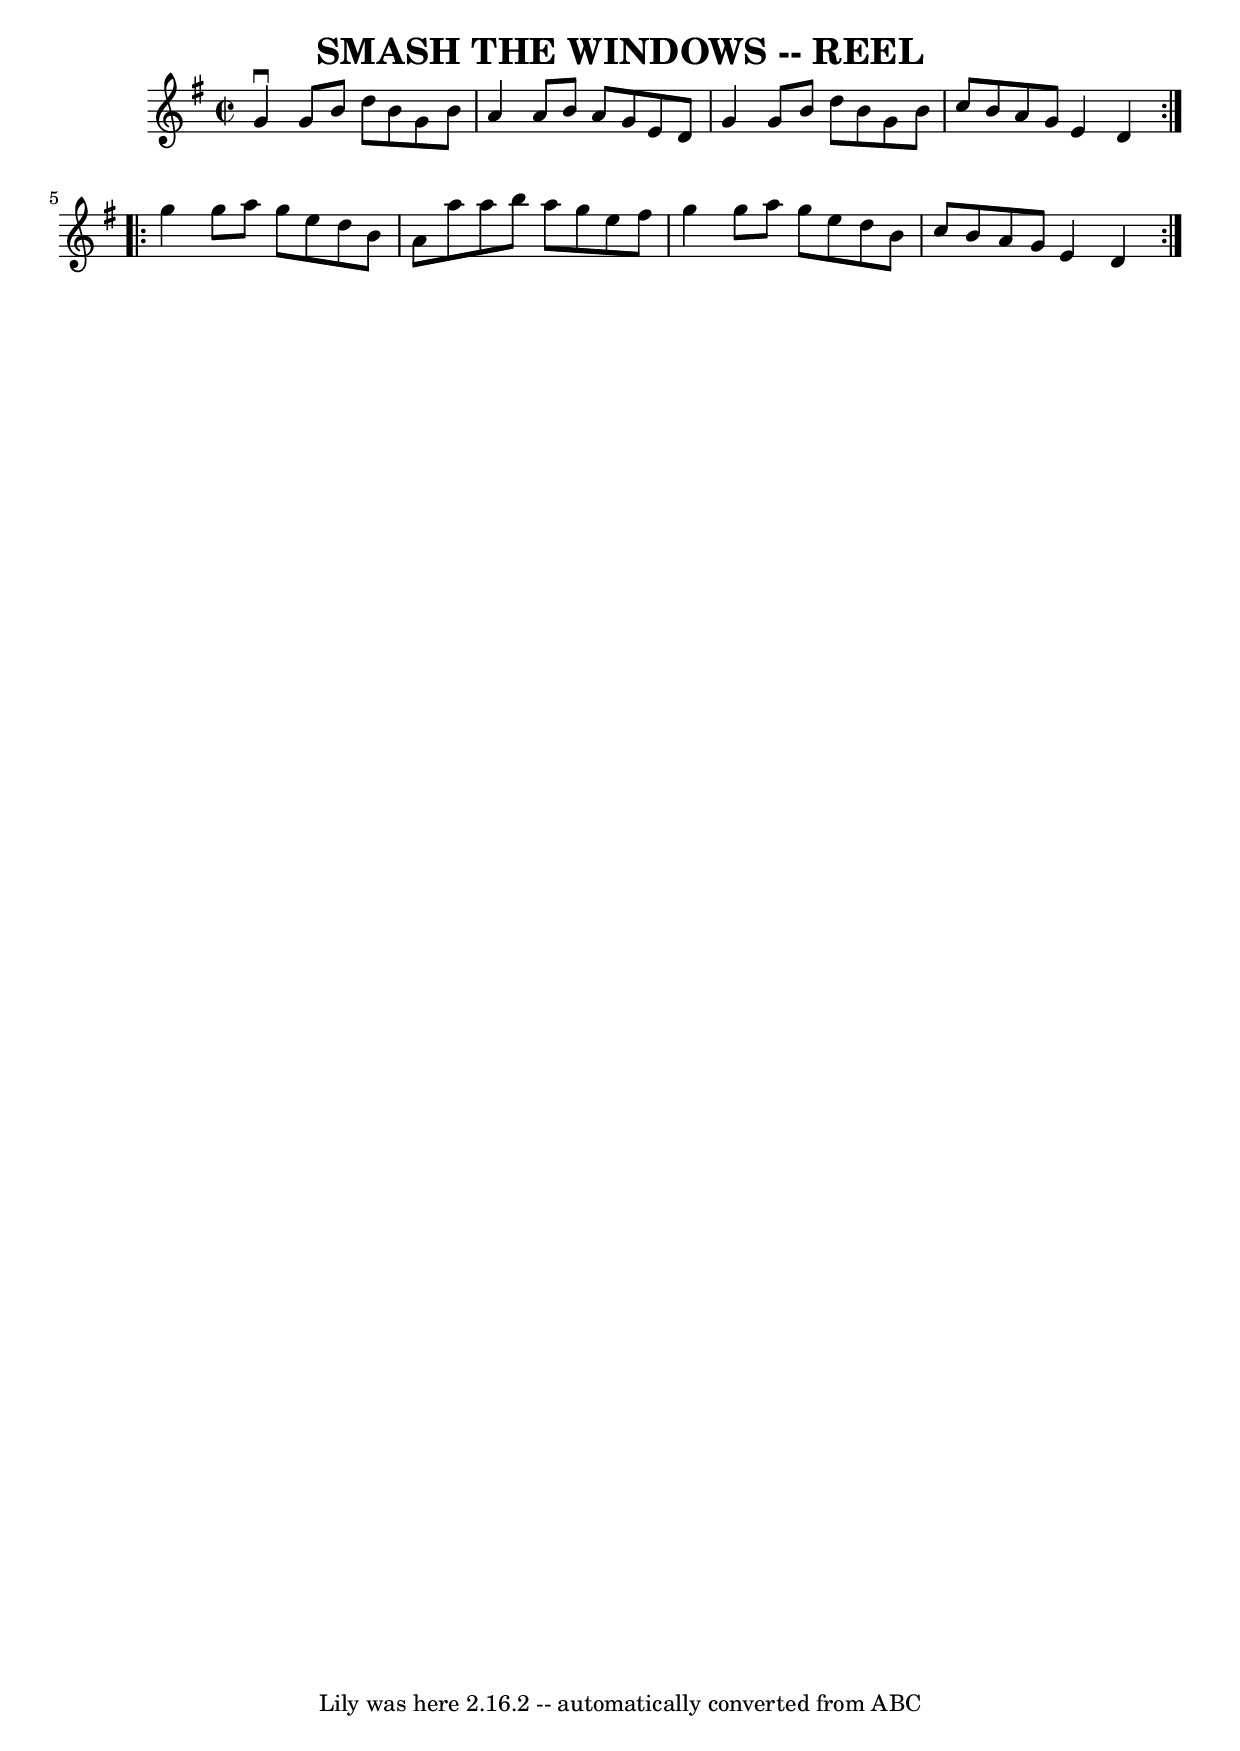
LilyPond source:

\version "2.7.40"
\include "Mammoth.ily"
\header {
	%% book = "Ryan's Mammoth Collection of Fiddle Tunes"
	crossRefNumber = "1"
	footnotes = ""
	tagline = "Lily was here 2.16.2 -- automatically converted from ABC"
	title = "SMASH THE WINDOWS -- REEL"
}
voicedefault =  {


\repeat volta 2 {
\override Staff.TimeSignature #'style = #'C
 \time 2/2 \key g \major g'4^\downbow g'8 b'8 d''8 b'8 g'8    
b'8    |
 a'4 a'8 b'8 a'8 g'8 e'8 d'8    |
   
g'4 g'8 b'8 d''8 b'8 g'8 b'8    |
 c''8 b'8 a'8 
 g'8 e'4 d'4    }     \repeat volta 2 { g''4 g''8 a''8 g''8  
 e''8 d''8 b'8    |
 a'8 a''8 a''8 b''8 a''8 g''8 
 e''8 fis''8    |
 g''4 g''8 a''8 g''8 e''8 d''8    
b'8    |
 c''8 b'8 a'8 g'8 e'4 d'4    }   
}

\score{
    <<

	\context Staff="default"
	{
	    \voicedefault 
	}

    >>
	\layout {
	}
	\midi {}
}
